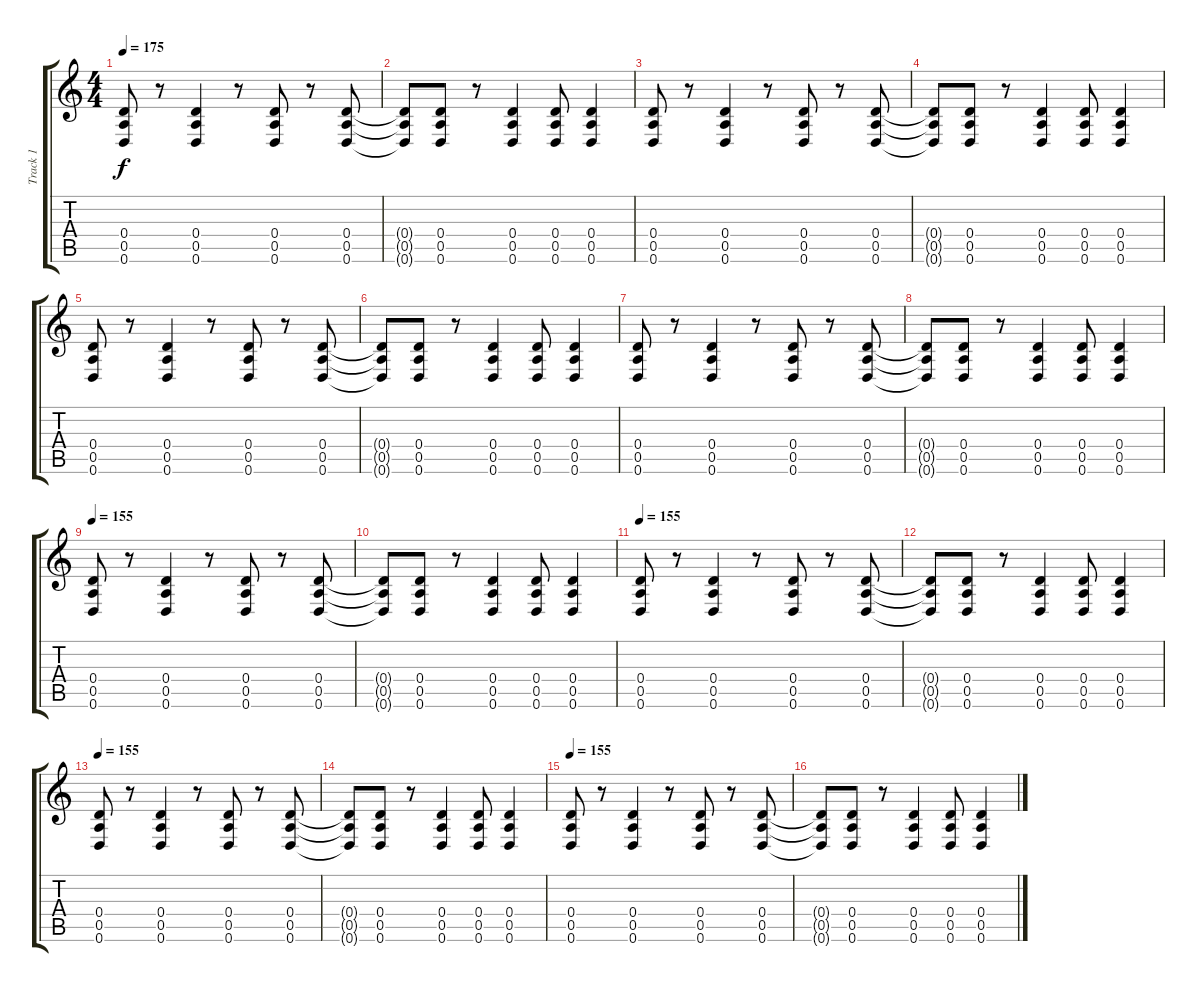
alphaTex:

\track ("Track 1" "Track 1") {instrument distortionguitar}
\staff {score tabs}
\tuning (E4 B3 G3 D3 A2 D2) {hide}
\ts (4 4)
\tempo 175
\clef g2
\ks c
(0.4 0.5 0.6).8{dy f} r.8 (0.4 0.5 0.6).4 r.8 (0.4 0.5 0.6).8 r.8 (0.4 0.5 0.6).8 |
(0.4{t} 0.5{t} 0.6{t}).8 (0.4 0.5 0.6).8 r.8 (0.4 0.5 0.6).4 (0.4 0.5 0.6).8 (0.4 0.5 0.6).4 |
(0.4 0.5 0.6).8 r.8 (0.4 0.5 0.6).4 r.8 (0.4 0.5 0.6).8 r.8 (0.4 0.5 0.6).8 |
(0.4{t} 0.5{t} 0.6{t}).8 (0.4 0.5 0.6).8 r.8 (0.4 0.5 0.6).4 (0.4 0.5 0.6).8 (0.4 0.5 0.6).4 |
(0.4 0.5 0.6).8 r.8 (0.4 0.5 0.6).4 r.8 (0.4 0.5 0.6).8 r.8 (0.4 0.5 0.6).8 |
(0.4{t} 0.5{t} 0.6{t}).8 (0.4 0.5 0.6).8 r.8 (0.4 0.5 0.6).4 (0.4 0.5 0.6).8 (0.4 0.5 0.6).4 |
(0.4 0.5 0.6).8 r.8 (0.4 0.5 0.6).4 r.8 (0.4 0.5 0.6).8 r.8 (0.4 0.5 0.6).8 |
(0.4{t} 0.5{t} 0.6{t}).8 (0.4 0.5 0.6).8 r.8 (0.4 0.5 0.6).4 (0.4 0.5 0.6).8 (0.4 0.5 0.6).4 |
\tempo 155
(0.4 0.5 0.6).8 r.8 (0.4 0.5 0.6).4 r.8 (0.4 0.5 0.6).8 r.8 (0.4 0.5 0.6).8 |
(0.4{t} 0.5{t} 0.6{t}).8 (0.4 0.5 0.6).8 r.8 (0.4 0.5 0.6).4 (0.4 0.5 0.6).8 (0.4 0.5 0.6).4 |
\tempo 155
(0.4 0.5 0.6).8 r.8 (0.4 0.5 0.6).4 r.8 (0.4 0.5 0.6).8 r.8 (0.4 0.5 0.6).8 |
(0.4{t} 0.5{t} 0.6{t}).8 (0.4 0.5 0.6).8 r.8 (0.4 0.5 0.6).4 (0.4 0.5 0.6).8 (0.4 0.5 0.6).4 |
\tempo 155
(0.4 0.5 0.6).8 r.8 (0.4 0.5 0.6).4 r.8 (0.4 0.5 0.6).8 r.8 (0.4 0.5 0.6).8 |
(0.4{t} 0.5{t} 0.6{t}).8 (0.4 0.5 0.6).8 r.8 (0.4 0.5 0.6).4 (0.4 0.5 0.6).8 (0.4 0.5 0.6).4 |
\tempo 155
(0.4 0.5 0.6).8 r.8 (0.4 0.5 0.6).4 r.8 (0.4 0.5 0.6).8 r.8 (0.4 0.5 0.6).8 |
(0.4{t} 0.5{t} 0.6{t}).8 (0.4 0.5 0.6).8 r.8 (0.4 0.5 0.6).4 (0.4 0.5 0.6).8 (0.4 0.5 0.6).4
